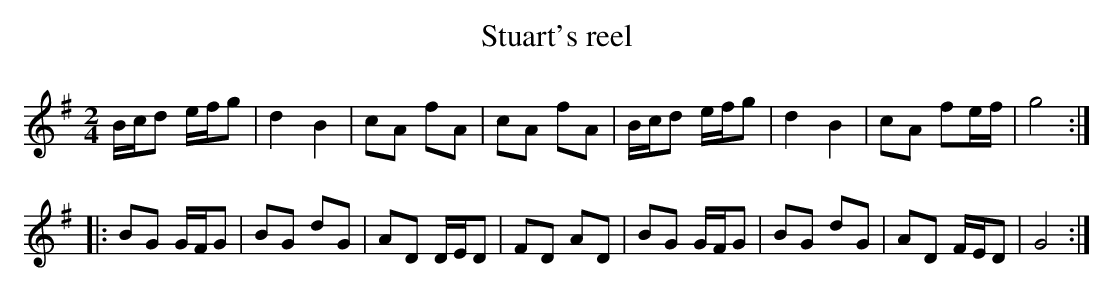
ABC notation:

X:1
T:Stuart's reel
M:2/4
L:1/8
K:G
B/c/d e/f/g | d2 B2 | cA fA | cA fA | \
B/c/d e/f/g | d2 B2 | cA fe/f/ | g4 :|
|:BG G/F/G | BG dG | AD D/E/D | FD AD |\
BG G/F/G | BG dG | AD F/E/D | G4 :|
